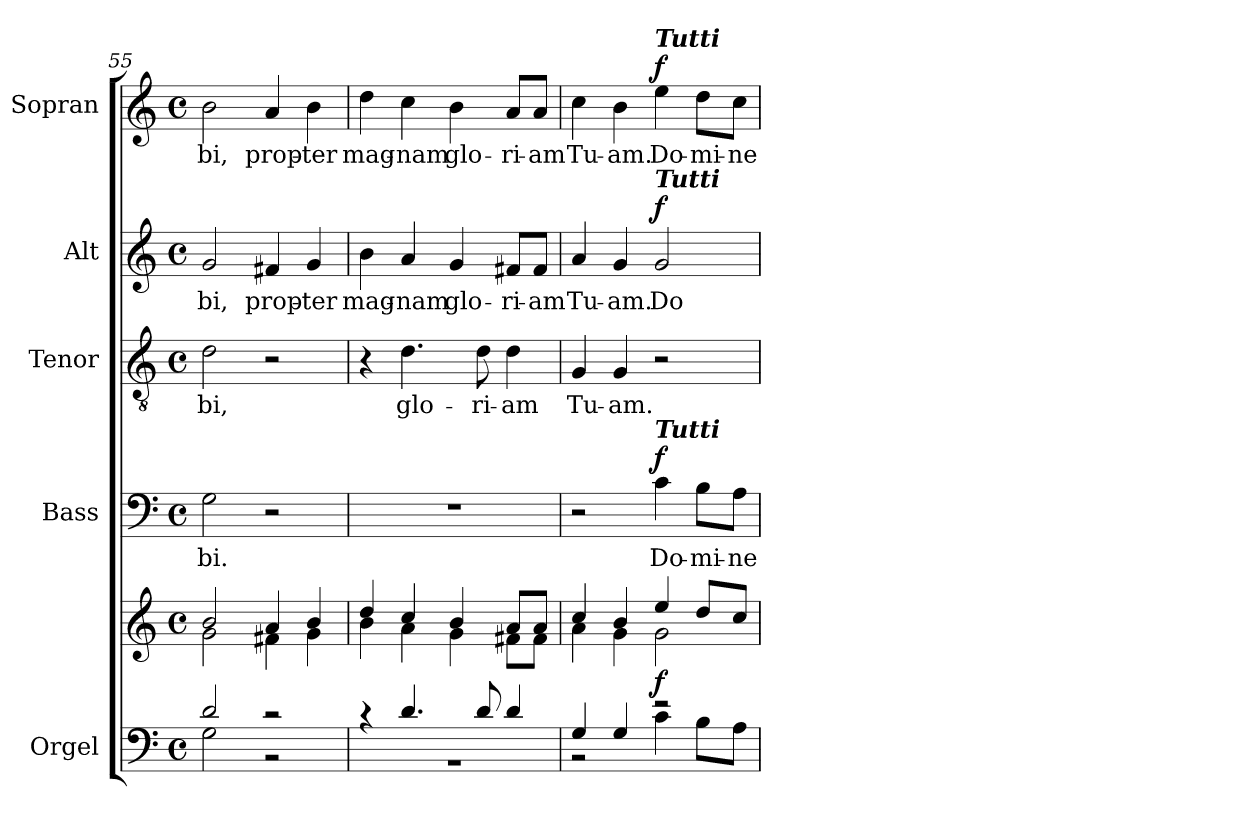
**kern	**kern	**dynam	**kern	**text	**dynam	**kern	**text	**kern	**text	**dynam	**kern	**text	**dynam
*part5	*part5	*part5	*part4	*part4	*part4	*part3	*part3	*part2	*part2	*part2	*part1	*part1	*part1
*staff6	*staff5	*staff5/6	*staff4	*staff4	*staff4	*staff3	*staff3	*staff2	*staff2	*staff2	*staff1	*staff1	*staff1
*I"Orgel	*	*	*I"Bass	*	*	*I"Tenor	*	*I"Alt	*	*	*I"Sopran	*	*
*I'Org.	*	*	*I'B.	*	*	*I'T.	*	*I'A.	*	*	*I'S.	*	*
*clefF4	*clefG2	*	*clefF4	*	*	*clefGv2	*	*clefG2	*	*	*clefG2	*	*
*k[]	*k[]	*	*k[]	*	*	*k[]	*	*k[]	*	*	*k[]	*	*
*C:	*C:	*	*C:	*	*	*C:	*	*C:	*	*	*C:	*	*
*M4/4	*M4/4	*	*M4/4	*	*	*M4/4	*	*M4/4	*	*	*M4/4	*	*
*met(c)	*met(c)	*	*met(c)	*	*	*met(c)	*	*met(c)	*	*	*met(c)	*	*
=55	=55	=55	=55	=55	=55	=55	=55	=55	=55	=55	=55	=55	=55
*^	*^	*	*	*	*	*	*	*	*	*	*	*	*
!	!	!	!	!	!	!LO:LY:b	!	!	!LO:LY:b	!	!LO:LY:b	!	!	!LO:LY:b	!
2d/	2G\	2b/	2g\	.	2G\	-bi.	.	2d\	-bi,	2g/	-bi,	.	2b\	-bi,	.
!	!	!	!	!	!	!	!	!	!	!	!LO:LY:b	!	!	!LO:LY:b	!
2r	2r	4a/	4f#X\	.	2r	.	.	2r	.	4f#X/	prop-	.	4a/	prop-	.
!	!	!	!	!	!	!	!	!	!	!	!LO:LY:b	!	!	!LO:LY:b	!
.	.	4b/	4g\	.	.	.	.	.	.	4g/	-ter	.	4b\	-ter	.
!!LO:LB:g=z
=56	=56	=56	=56	=56	=56	=56	=56	=56	=56	=56	=56	=56	=56	=56	=56
!	!	!	!	!	!	!	!	!	!	!	!LO:LY:b	!	!	!LO:LY:b	!
4rB	1rBB	4dd/	4b\	.	1r	.	.	4r	.	4b\	mag-	.	4dd\	mag-	.
!	!	!	!	!	!	!	!	!	!LO:LY:b	!	!LO:LY:b	!	!	!LO:LY:b	!
4.d/	.	4cc/	4a\	.	.	.	.	4.d\	glo-	4a/	-nam	.	4cc\	-nam	.
!	!	!	!	!	!	!	!	!	!	!	!LO:LY:b	!	!	!LO:LY:b	!
.	.	4b/	4g\	.	.	.	.	.	.	4g/	glo-	.	4b\	glo-	.
!	!	!	!	!	!	!	!	!	!LO:LY:b	!	!	!	!	!	!
8d/	.	.	.	.	.	.	.	8d\	-ri-	.	.	.	.	.	.
!	!	!	!	!	!	!	!	!	!LO:LY:b	!	!LO:LY:b	!	!	!LO:LY:b	!
4d/	.	8a/L	8f#X\L	.	.	.	.	4d\	-am	8f#X/L	-ri-	.	8a/L	-ri-	.
!	!	!	!	!	!	!	!	!	!	!	!LO:LY:b	!	!	!LO:LY:b	!
.	.	8a/J	8f#\J	.	.	.	.	.	.	8f#/J	-am	.	8a/J	-am	.
=57	=57	=57	=57	=57	=57	=57	=57	=57	=57	=57	=57	=57	=57	=57	=57
!	!	!	!	!	!	!	!	!	!LO:LY:b	!	!LO:LY:b	!	!	!LO:LY:b	!
4G/	2rBB	4cc/	4a\	.	2r	.	.	4G/	Tu-	4a/	Tu-	.	4cc\	Tu-	.
!	!	!	!	!	!	!	!	!	!LO:LY:b	!	!LO:LY:b	!	!	!LO:LY:b	!
4G/	.	4b/	4g\	.	.	.	.	4G/	-am.	4g/	-am.	.	4b\	-am.	.
!	!	!	!	!	!	!	!	!	!	!	!	!	!LO:TX:a:Bi:t=Tutti	!	!
!	!	!	!	!	!	!	!	!	!	!LO:TX:a:Bi:t=Tutti	!	!	!	!	!
!	!	!	!	!	!LO:TX:a:Bi:t=Tutti	!	!	!	!	!	!	!	!	!	!
!	!	!	!	!LO:DY:b	!	!LO:LY:b	!LO:DY:a	!	!	!	!LO:LY:b	!LO:DY:a	!	!LO:LY:b	!LO:DY:a
2re	4c\	4ee/	2g\	f	4c\	Do-	f	2r	.	2g/	Do-	f	4ee\	Do-	f
!	!	!	!	!	!	!LO:LY:b	!	!	!	!	!	!	!	!LO:LY:b	!
.	8B\L	8dd/L	.	.	8B\L	-mi-	.	.	.	.	.	.	8dd\L	-mi-	.
!	!	!	!	!	!	!LO:LY:b	!	!	!	!	!	!	!	!LO:LY:b	!
.	8A\J	8cc/J	.	.	8A\J	-ne	.	.	.	.	.	.	8cc\J	-ne	.
*v	*v	*	*	*	*	*	*	*	*	*	*	*	*	*	*
*	*v	*v	*	*	*	*	*	*	*	*	*	*	*	*
=	=	=	=	=	=	=	=	=	=	=	=	=	=
*-	*-	*-	*-	*-	*-	*-	*-	*-	*-	*-	*-	*-	*-
